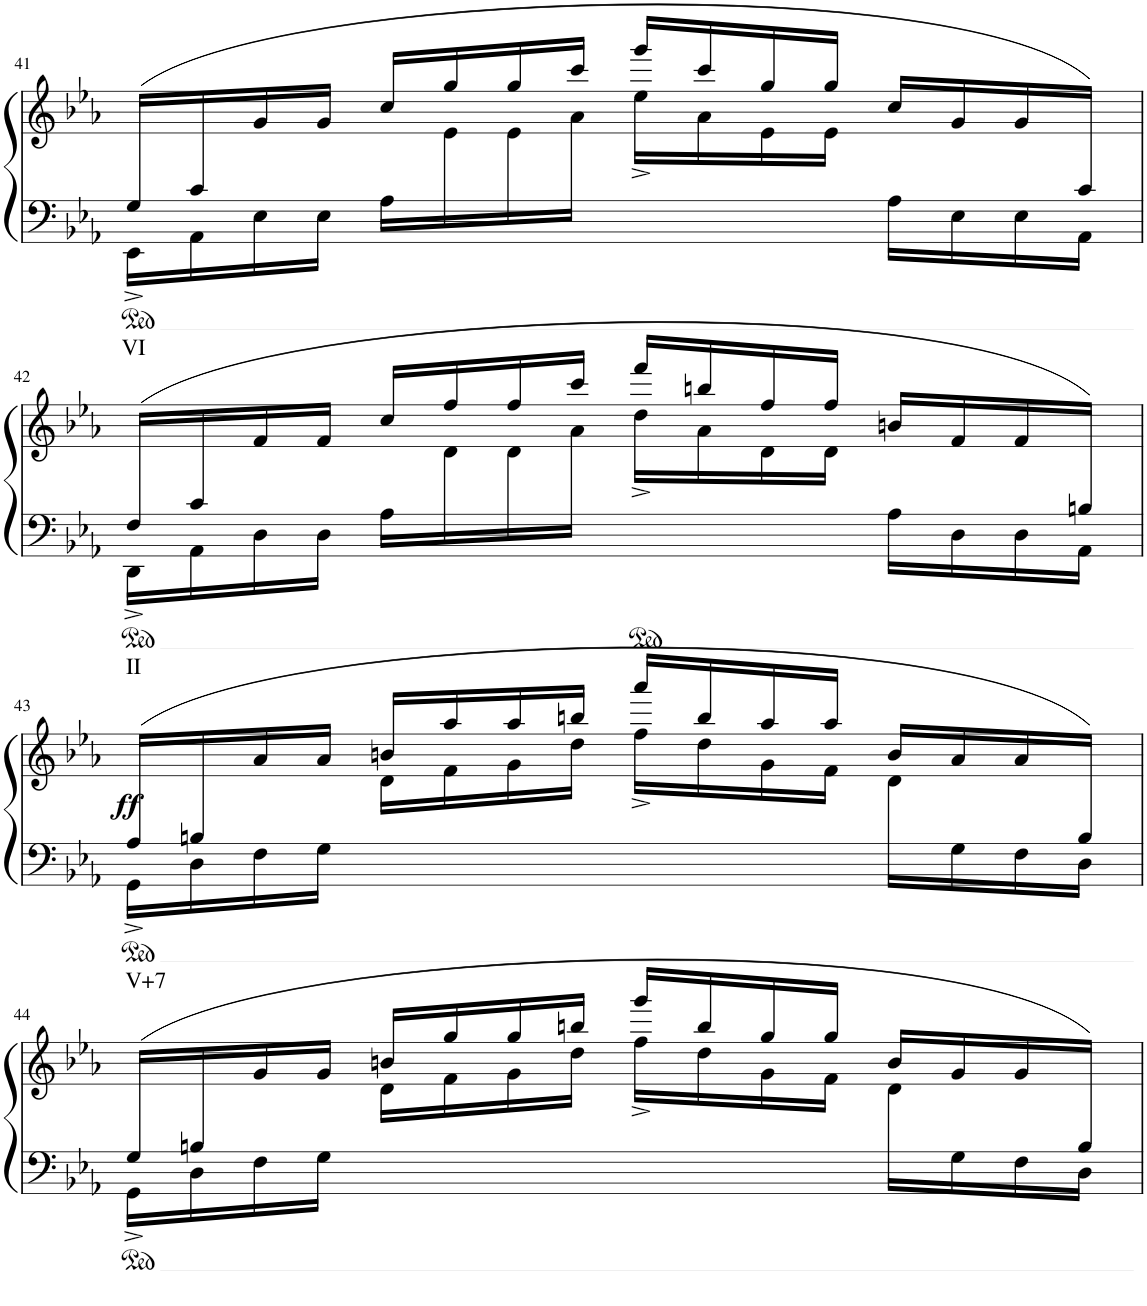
**kern	**text	**kern	**dynam
*part1	*part1	*part1	*part1
*staff2	*staff2	*staff1	*staff1/2
*I"Piano	*	*	*
*I'Pno	*	*	*
!!LO:PB:g=z
*clefF4	*	*clefG2	*
*k[b-e-a-]	*	*k[b-e-a-]	*
*M4/4	*	*M4/4	*
*met(c|)	*	*met(c|)	*
=41	=41	=41	=41
*^	*	*	*
!	!	!LO:LY:b	!	!
*	*	*	*^	*
16G^/LL	16EE-\LL	VI	8ryy	16ryy	.
*	*	*	*v	*v	*
16c/	16AA-\	.	.	.
16ryy	16E-\	.	16g/	.
.	16E-\JJ	.	16g/JJ	.
.	16A-\LL	.	16cc/LL	.
*	*	*	*^	*
.	4..ryy	.	16gg/	16e-\	.
.	.	.	16gg/	16e-\	.
.	.	.	16ccc/JJ	16a-\JJ	.
.	.	.	16ggg^/LL	16ee-\LL	.
.	.	.	16ccc/	16a-\	.
.	.	.	16gg/	16e-\	.
.	.	.	16gg/JJ	16e-\JJ	.
.	16A-\LL	.	16cc/LL	4ryy	.
.	16E-\	.	16g/	.	.
.	16E-\	.	16g/	.	.
16c/JJ	16AA-\JJ	.	16ryy	.	.
!!LO:LB:g=z	!!
=42	=42	=42	=42	=42	=42
!	!	!LO:LY:b	!	!	!
16F^/LL	16DD\LL	II	8ryy	16ryy	.
*	*	*	*v	*v	*
16c/	16AA-\	.	.	.
16ryy	16D\	.	16f/	.
.	16D\JJ	.	16f/JJ	.
.	16A-\LL	.	16cc/LL	.
*	*	*	*^	*
.	4..ryy	.	16ff/	16d\	.
.	.	.	16ff/	16d\	.
.	.	.	16ccc/JJ	16a-\JJ	.
.	.	.	16fff^/LL	16dd\LL	.
.	.	.	16bbn/	16a-\	.
.	.	.	16ff/	16d\	.
.	.	.	16ff/JJ	16d\JJ	.
.	16A-\LL	.	16bn/LL	4ryy	.
.	16D\	.	16f/	.	.
.	16D\	.	16f/	.	.
16Bn/JJ	16AA-\JJ	.	16ryy	.	.
!!LO:LB:g=z	!!
=43	=43	=43	=43	=43	=43
!	!	!LO:LY:b	!	!	!LO:DY:b
16A-^/LL	16GG\LL	V+7	8ryy	4ryy	ff
16Bn/	16D\	.	.	.	.
16ryy	16F\	.	16a-/	.	.
.	16G\JJ	.	16a-/JJ	.	.
.	16ryy	.	16bn/LL	16d\LL	.
*v	*v	*	*	*	*
.	.	16aa-/	16f\	.
.	.	16aa-/	16g\	.
.	.	16bbn/JJ	16dd\JJ	.
.	.	16aaa-^/LL	16ff\LL	.
.	.	16bb/	16dd\	.
.	.	16aa-/	16g\	.
.	.	16aa-/JJ	16f\JJ	.
.	.	16b/LL	16d\LL	.
*^	*	*	*	*
.	16G\	.	16a-/	8.ryy	.
.	16F\	.	16a-/	.	.
16B/JJ	16D\JJ	.	16ryy	.	.
!!LO:LB:g=z	!!
=44	=44	=44	=44	=44	=44
16G^/LL	16GG\LL	.	8ryy	4ryy	.
16Bn/	16D\	.	.	.	.
16ryy	16F\	.	16g/	.	.
.	16G\JJ	.	16g/JJ	.	.
.	16ryy	.	16bn/LL	16d\LL	.
*v	*v	*	*	*	*
.	.	16gg/	16f\	.
.	.	16gg/	16g\	.
.	.	16bbn/JJ	16dd\JJ	.
.	.	16ggg^/LL	16ff\LL	.
.	.	16bb/	16dd\	.
.	.	16gg/	16g\	.
.	.	16gg/JJ	16f\JJ	.
.	.	16b/LL	16d\LL	.
*^	*	*	*	*
.	16G\	.	16g/	8.ryy	.
.	16F\	.	16g/	.	.
16B/JJ	16D\JJ	.	16ryy	.	.
*v	*v	*	*	*	*
*	*	*v	*v	*
=	=	=	=
*-	*-	*-	*-
